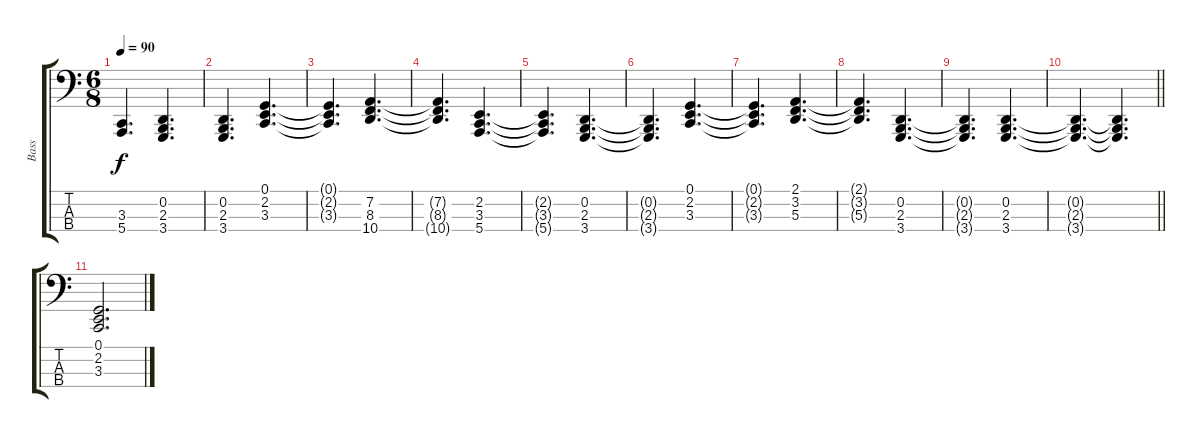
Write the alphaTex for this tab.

\track ("Bass" "Bass") {instrument acousticgrandpiano}
\staff {score tabs}
\tuning (G2 D2 A1 E1) {hide}
\ts (6 8)
\tempo 90
\clef f4
\ks c
(3.3 5.4).4{d dy f} (0.2 2.3 3.4).4{d} |
(0.2 2.3 3.4).4{d} (0.1 2.2 3.3).4{d} |
(0.1{t} 2.2{t} 3.3{t}).4{d} (7.2 8.3 10.4).4{d} |
(7.2{t} 8.3{t} 10.4{t}).4{d} (2.2 3.3 5.4).4{d} |
(2.2{t} 3.3{t} 5.4{t}).4{d} (0.2 2.3 3.4).4{d} |
(0.2{t} 2.3{t} 3.4{t}).4{d} (0.1 2.2 3.3).4{d} |
(0.1{t} 2.2{t} 3.3{t}).4{d} (2.1 3.2 5.3).4{d} |
(2.1{t} 3.2{t} 5.3{t}).4{d} (0.2 2.3 3.4).4{d} |
(0.2{t} 2.3{t} 3.4{t}).4{d} (0.2 2.3 3.4).4{d} |
\barLineRight lightlight
(0.2{t} 2.3{t} 3.4{t}).4{d} (0.2{t} 2.3{t} 3.4{t}).4{d} |
(0.1 2.2 3.3).2{d}
